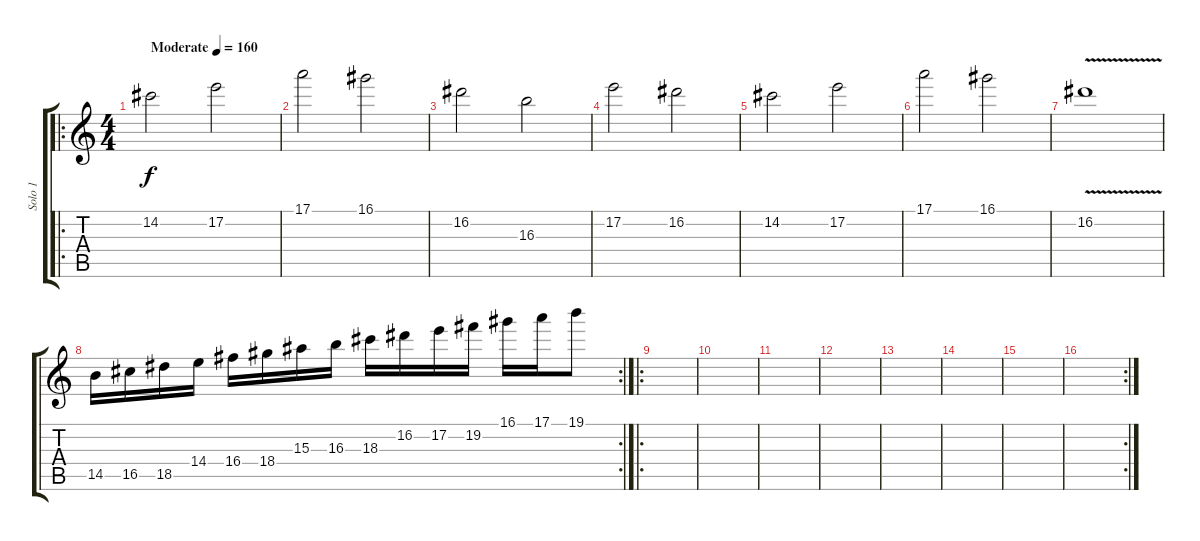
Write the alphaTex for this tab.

\track ("Solo 1" "Solo 1") {instrument distortionguitar}
\staff {score tabs}
\tuning (E4 B3 G3 D3 A2 E2) {hide}
\ro
\ts (4 4)
\tempo (160 "Moderate")
\clef g2
\ks c
14.2.2{dy f instrument distortionguitar} 17.2.2 |
17.1.2 16.1.2 |
16.2.2 16.3.2 |
17.2.2 16.2.2 |
14.2.2 17.2.2 |
17.1.2 16.1.2 |
16.2{v}.1 |
\rc 2
14.5.16 16.5.16 18.5.16 14.4.16 16.4.16 18.4.16 15.3.16 16.3.16 18.3.16 16.2.16 17.2.16 19.2.16 16.1.16 17.1.16 19.1.8 |
\ro
|
|
|
|
|
|
|
\rc 2
